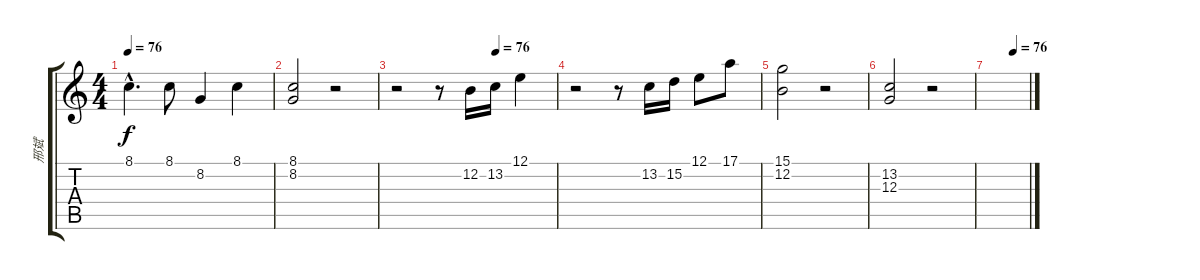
\track ("邢斌" "邢斌") {instrument acousticgrandpiano}
\staff {score tabs}
\tuning (E4 B3 G3 D3 A2 E2) {hide}
\ts (4 4)
\tempo 76
\clef g2
\ks c
8.1{hac}.4{d dy f} 8.1.8 8.2.4 8.1.4 |
(8.1 8.2).2 r.2 |
\tempo (76 0.625)
r.2 r.8 12.2.16{volume 10 instrument acousticgrandpiano} 13.2.16 12.1.4 |
r.2 r.8 13.2.16 15.2.16 12.1.8 17.1.8 |
(15.1 12.2).2 r.2 |
(13.2 12.3).2 r.2 |
\tempo (76 0.625)
